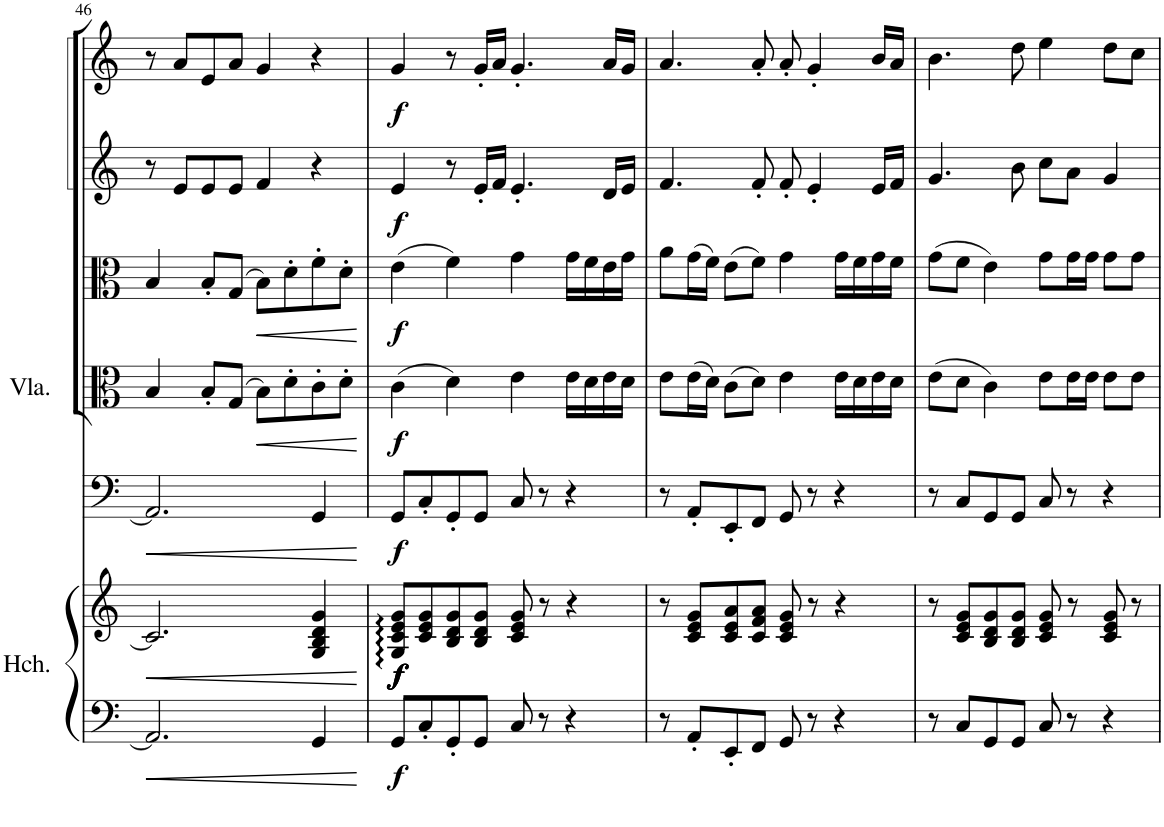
**kern	**kern	**dynam	**kern	**dynam	**kern	**dynam	**kern	**dynam	**kern	**dynam	**kern	**dynam
*part6	*part6	*part6	*part5	*part5	*part4	*part4	*part3	*part3	*part2	*part2	*part1	*part1
*staff7	*staff6	*staff6/7	*staff5	*staff5	*staff4	*staff4	*staff3	*staff3	*staff2	*staff2	*staff1	*staff1
*I"Harpsichord	*	*	*I"Contrabass	*	*I"Viola	*	*I"Viola	*	*I"Violin II	*	*I"Violin I	*
*I'Hch.	*	*	*	*	*I'Vla.	*	*I'Vla	*	*I'Vln	*	*I'Vln	*
!!LO:PB:g=z
*clefF4	*clefG2	*	*clefF4	*	*clefC3	*	*clefC3	*	*clefG2	*	*clefG2	*
*k[]	*k[]	*	*k[]	*	*k[]	*	*k[]	*	*k[]	*	*k[]	*
*M4/4	*M4/4	*	*M4/4	*	*M4/4	*	*M4/4	*	*M4/4	*	*M4/4	*
=46	=46	=46	=46	=46	=46	=46	=46	=46	=46	=46	=46	=46
!	!	!LO:HP:b	!	!LO:HP:b	!	!	!	!	!	!	!	!
2.AA/]	2.c/]	<	2.AA/]	<	4B/	.	4B/	.	8r	.	8r	.
.	.	.	.	.	.	.	.	.	8e/L	.	8a/L	.
.	.	.	.	.	8B'/L	.	8B'/L	.	8e/	.	8e/	.
.	.	.	.	.	(8G/J	.	(8G/J	.	8e/J	.	8a/J	.
!	!	!	!	!	!	!LO:HP:b	!	!LO:HP:b	!	!	!	!
.	.	.	.	.	8B\L)	<	8B\L)	<	4f/	.	4g/	.
.	.	.	.	.	8d'\	.	8d'\	.	.	.	.	.
4GG/	4G/ 4B/ 4d/ 4g/	.	4GG/	.	8c'\	.	8f'\	.	4r	.	4r	.
.	.	.	.	.	8d'\J	.	8d'\J	.	.	.	.	.
.	.	[	.	[	.	[	.	[	.	.	.	.
=47	=47	=47	=47	=47	=47	=47	=47	=47	=47	=47	=47	=47
!	!	!LO:DY:b=2	!	!	!	!	!	!	!	!	!	!
!	!	!LO:DY:n=1:b	!	!	!	!	!	!	!	!	!	!
!	!	!LO:DY:n=2:b	!	!	!	!	!	!	!	!	!	!
!	!	!LO:DY:n=3:b	!	!	!	!	!	!	!	!	!	!
!	!	!LO:DY:n=4:b	!	!LO:DY:b	!	!LO:DY:b	!	!LO:DY:b	!	!LO:DY:b	!	!LO:DY:b
8GG/L	8G/ 8c/ 8e/ 8g/L	f f f f f	8GG/L	f	(4c\	f	(4e\	f	4e/	f	4g/	f
8C'/	8c/ 8e/ 8g/	.	8C'/	.	.	.	.	.	.	.	.	.
8GG'/	8B/ 8d/ 8g/	.	8GG'/	.	4d\)	.	4f\)	.	8r	.	8r	.
8GG/J	8B/ 8d/ 8g/J	.	8GG/J	.	.	.	.	.	16e'/LL	.	16g'/LL	.
.	.	.	.	.	.	.	.	.	16f/JJ	.	16a/JJ	.
8C/	8c/ 8e/ 8g/	.	8C/	.	4e\	.	4g\	.	4.e'/	.	4.g'/	.
8r	8r	.	8r	.	.	.	.	.	.	.	.	.
4r	4r	.	4r	.	16e\LL	.	16g\LL	.	.	.	.	.
.	.	.	.	.	16d\	.	16f\	.	.	.	.	.
.	.	.	.	.	16e\	.	16e\	.	16d/LL	.	16a/LL	.
.	.	.	.	.	16d\JJ	.	16g\JJ	.	16e/JJ	.	16g/JJ	.
=48	=48	=48	=48	=48	=48	=48	=48	=48	=48	=48	=48	=48
8r	8r	.	8r	.	8e\L	.	8a\L	.	4.f/	.	4.a/	.
8AA'/L	8c/ 8e/ 8g/L	.	8AA'/L	.	(16e\L	.	(16g\L	.	.	.	.	.
.	.	.	.	.	16d\JJ)	.	16f\JJ)	.	.	.	.	.
8EE'/	8c/ 8e/ 8a/	.	8EE'/	.	(8c\L	.	(8e\L	.	.	.	.	.
8FF/J	8c/ 8f/ 8a/J	.	8FF/J	.	8d\J)	.	8f\J)	.	8f'/	.	8a'/	.
8GG/	8c/ 8e/ 8g/	.	8GG/	.	4e\	.	4g\	.	8f'/	.	8a'/	.
8r	8r	.	8r	.	.	.	.	.	4e'/	.	4g'/	.
4r	4r	.	4r	.	16e\LL	.	16g\LL	.	.	.	.	.
.	.	.	.	.	16d\	.	16f\	.	.	.	.	.
.	.	.	.	.	16e\	.	16g\	.	16e/LL	.	16b/LL	.
.	.	.	.	.	16d\JJ	.	16f\JJ	.	16f/JJ	.	16a/JJ	.
=49	=49	=49	=49	=49	=49	=49	=49	=49	=49	=49	=49	=49
8r	8r	.	8r	.	(8e\L	.	(8g\L	.	4.g/	.	4.b\	.
8C/L	8c/ 8e/ 8g/L	.	8C/L	.	8d\J	.	8f\J	.	.	.	.	.
8GG/	8B/ 8d/ 8g/	.	8GG/	.	4c\)	.	4e\)	.	.	.	.	.
8GG/J	8B/ 8d/ 8g/J	.	8GG/J	.	.	.	.	.	8b\	.	8dd\	.
8C/	8c/ 8e/ 8g/	.	8C/	.	8e\L	.	8g\L	.	8cc\L	.	4ee\	.
8r	8r	.	8r	.	16e\L	.	16g\L	.	8a\J	.	.	.
.	.	.	.	.	16e\JJ	.	16g\JJ	.	.	.	.	.
4r	8c/ 8e/ 8g/	.	4r	.	8e\L	.	8g\L	.	4g/	.	8dd\L	.
.	8r	.	.	.	8e\J	.	8g\J	.	.	.	8cc\J	.
=	=	=	=	=	=	=	=	=	=	=	=	=
*-	*-	*-	*-	*-	*-	*-	*-	*-	*-	*-	*-	*-
